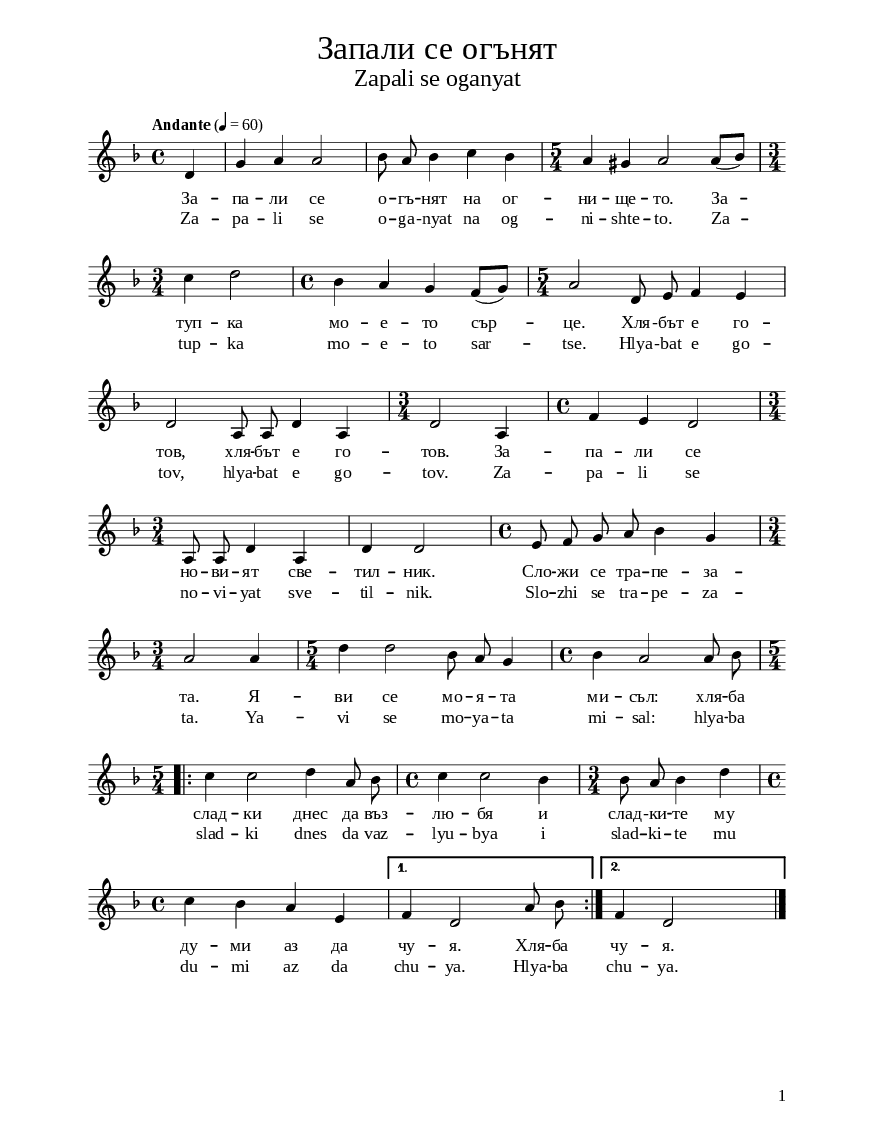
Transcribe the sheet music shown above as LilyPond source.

\version "2.24.1"

% include paper part and global functions
\include "include/globals.ily"

\bookpart {
  \label #'ref097
  \tocItem \markup "Запали се огънят – Zapali se oganyat"
  \include "include/bookpart-paper.ily"
  \score {
    \include "include/score-layout.ily"


    \new Voice \absolute  {
      \clef treble
      \key d \minor
      \time 4/4
      \tempoFunc "Andante" 4 "60"

      \autoBeamOff
      \partial 4

      d'4 | g'4 a' a'2 | bes'8 a' bes'4 c'' bes' | \time 5/4  a'4 gis' a'2 a'8 [( bes' )] \break |

      \time 3/4  c''4 d''2 | \time 4/4  bes'4 a' g' f'8 [( g' )] | \time 5/4  a'2 d'8 e' f'4 e' \break |

      \autoBeamOff d'2 a8 a d'4 a |  \time 3/4  d'2 a4 |  \time 4/4  f'4 e' d'2 \break |

      \time 3/4  a8 a d'4 a | d'4 d'2 | \time 4/4  e'8 f' g' a' bes'4 g' \break |

      \time 3/4  a'2 a'4 |  \time 5/4  d''4 d''2 bes'8 a' g'4 | \time 4/4  bes'4 a'2 a'8 bes' \break |

      \time 5/4  \repeat volta 2 {
        c''4 c''2 d''4 a'8 bes' | \time 4/4  c''4 c''2 bes'4 | \time 3/4  bes'8 a' bes'4 d'' \break |

        \time 4/4  c''4 bes' a' e'
      } \alternative { { | f'4 d'2 a'8 bes' | } {  f'4 d'2 s4 } } \bar "|."
    }

    \addlyrics {
      За -- па --
      ли се о -- гъ -- нят на ог -- ни -- ще -- то.
      За -- туп -- ка мо -- е -- то сър -- це. Хля --
      "-бът" е го -- тов, хля -- бът е го -- тов. За --
      па -- ли се но -- ви -- ят све -- тил -- ник.
      Сло -- жи се тра -- пе -- за -- та. Я -- ви се
      мо -- я -- та ми -- съл: хля -- ба слад -- ки
      днес да въз -- лю -- бя и слад -- "-ки" -- те му
      ду -- ми аз да чу -- я. Хля -- ба чу -- я.
    }

    \addlyrics {
      Za -- pa --
      li se o -- ga -- "-nyat" na og -- ni -- shte -- to.
      Za -- tup -- ka mo -- e -- to sar -- tse. Hlya --
      "-bat" e go -- tov, hlya -- bat e go -- tov. Za --
      pa -- li se no -- vi -- yat sve -- til -- nik.
      Slo -- zhi se tra -- pe -- za -- ta. Ya -- vi se
      mo -- ya -- ta mi -- sal: hlya -- ba slad -- ki
      dnes da vaz -- lyu -- bya i slad -- ki -- te mu
      du -- mi az da chu -- ya. Hlya -- ba chu -- ya.
    }


    \header {
      title = \titleFunc "Запали се огънят" "Zapali se oganyat"
    }

    \midi{}

  } % score

  %\markup \dc-one "D.C."
  %

  % include foreign translation(s) of the song
  \pageBreak
  \version "2.24.1"

\markup \fill-line { \fontsize #deTitleFontSize "Das Feuer entzündete sich" }
\markup \null
\markup \null
\markup \fontsize #deCoupletFontSize {
  \hspace #10
  \override #`(baseline-skip . ,deCoupletBaselineSkip)

  \column {
    \line { " " Es wurde entzündet das Feuer der Feuerstelle.  }

    \line { " " Zu schlagen begann mein Herz.}
    \line { " " Das Brot ist bereit, das Brot ist bereit, }
    \line { " " }

    \line { " " Der neue Leuchter wurde angezündet.  }

    \line { " "Die Tafel wurde gedeckt. }
    \line { " " Mein Gedanke leuchtete auf:  }

    \line { " "Möge ich heute das köstliche Brot lieben }

    \line { " "und seine süßen Worte hören.}
    \line { " "Möge ich heute das köstliche Brot lieben }

    \line { " "und seine süßen Worte hören.}


  }


}


} % bookpart
